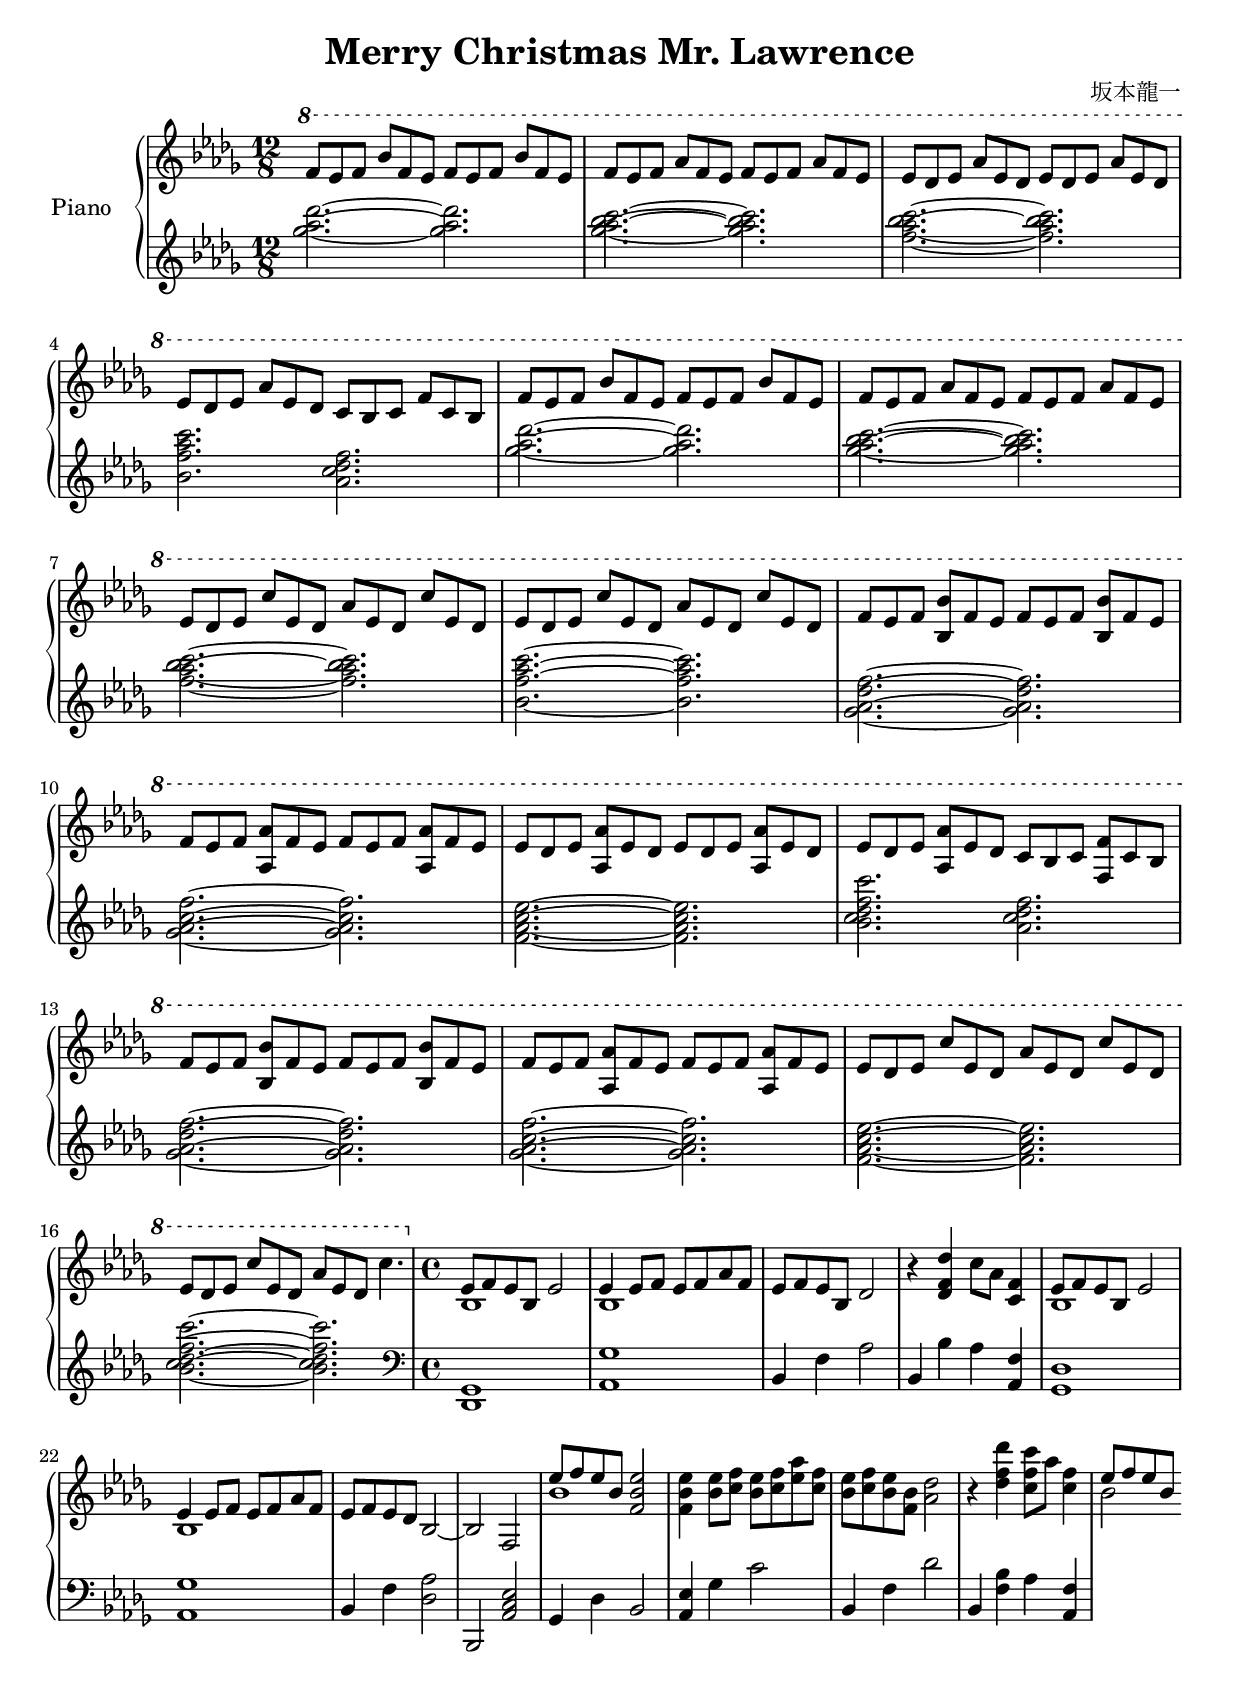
\header {
  title = "Merry Christmas Mr. Lawrence"
  composer = "坂本龍一"
}

upper = \relative des' {\key des \major \time 12/8 \clef treble

    \ottava #1

    f'8 ees f bes f ees f ees f bes f ees |
    f ees f aes f ees f ees f aes f ees |
    ees des ees aes ees des ees des ees aes ees des |
    ees des ees aes ees des c bes c f c bes |
    f' ees f bes f ees f ees f bes f ees |
    f ees f aes f ees f ees f aes f ees |
    ees des ees c' ees, des aes' ees des c' ees, des |
    ees des ees c' ees, des aes' ees des c' ees, des |
    f ees f <bes bes,> f ees f ees f <bes bes,> f ees |
    f ees f <aes aes,> f ees f ees f <aes aes,> f ees |
    ees des ees <aes aes,> ees des ees des ees <aes aes,> ees des |
    ees des ees <aes aes,> ees des c bes c <f f,> c bes |
    f' ees f <bes bes,> f ees f ees f <bes bes,> f ees |
    f ees f <aes aes,> f ees f ees f <aes aes,> f ees |
    ees des ees c' ees, des aes' ees des c' ees, des |
    ees des ees c' ees, des aes' ees des c'4. |

    \time 4/4 \ottava #0

    <<{ees,,8 f ees bes ees2}\\{bes1}>>| <<{ees4 ees8 f ees f aes f}\\{bes,1}>> |
    ees8 f ees bes des2 | r4 <des f des'>4 c'8 aes <f c>4 |

    <<{ees8 f ees bes ees2}\\{bes1}>>| <<{ees4 ees8 f ees f aes f}\\{bes,1}>> |
    ees8 f ees des bes2~ | bes f |

    <<{ees''8 f ees bes <ees~ bes~ f~>2}\\{bes1}>>| <ees bes f>4 <ees bes>8 <f c>  <ees bes> <f c> <aes ees> <f c> |
    <ees bes> <f c> <ees bes> <bes f> <des aes>2 | r4 <des f des'> <c f c'>8 aes' <c, f>4 |

    <<{\voiceOne ees8 f ees bes } \new Voice {\voiceTwo bes2}>>

  }

lower = \relative des' {\key des \major \time 12/8 \clef treble
    <ges' aes des>2. ~<ges aes des>2. |
    <ges aes bes c> ~<ges aes bes c> |
    <f aes bes c> ~<f aes bes c> |
    <bes, f' aes c> <aes c des f> |
    <ges' aes des>2. ~<ges aes des>2. |
    <ges aes bes c> ~<ges aes bes c> |
    <f aes bes c> ~<f aes bes c> |
    <bes, f' aes c> ~<bes f' aes c> |
    <ges aes des f> ~<ges aes des f> |
    <ges aes c f> ~<ges aes c f> |
    <f aes c ees>~ <f aes c ees> |
    <bes c des f c'> <aes c des f> |
    <ges aes des f> ~<ges aes des f> |
    <ges aes c f> ~<ges aes c f> |
    <f aes c ees> ~<f aes c ees> |
    <bes c des f c'> ~<bes c des f c'> |

    \time 4/4  \clef bass

    <des,,, ges>1 | <aes' ges'> |
    bes4 f' aes2 | bes,4 bes' aes <f aes,> |
    <ges, des'>1 | <aes ges'> |
    bes4 f' <des aes'>2 | bes, <aes' c ees> |
    ges4 des' bes2 | <aes ees'>4 ges' c2 |
    bes,4 f' des'2 | bes,4 <bes' f> aes <f aes,> |

  }

\score {
  \new PianoStaff <<
    \set PianoStaff.instrumentName = #"Piano  "
    \new Staff = "upper" \upper
    \new Staff = "lower" \lower
    >>
  }

  \layout {}
  \midi {}
